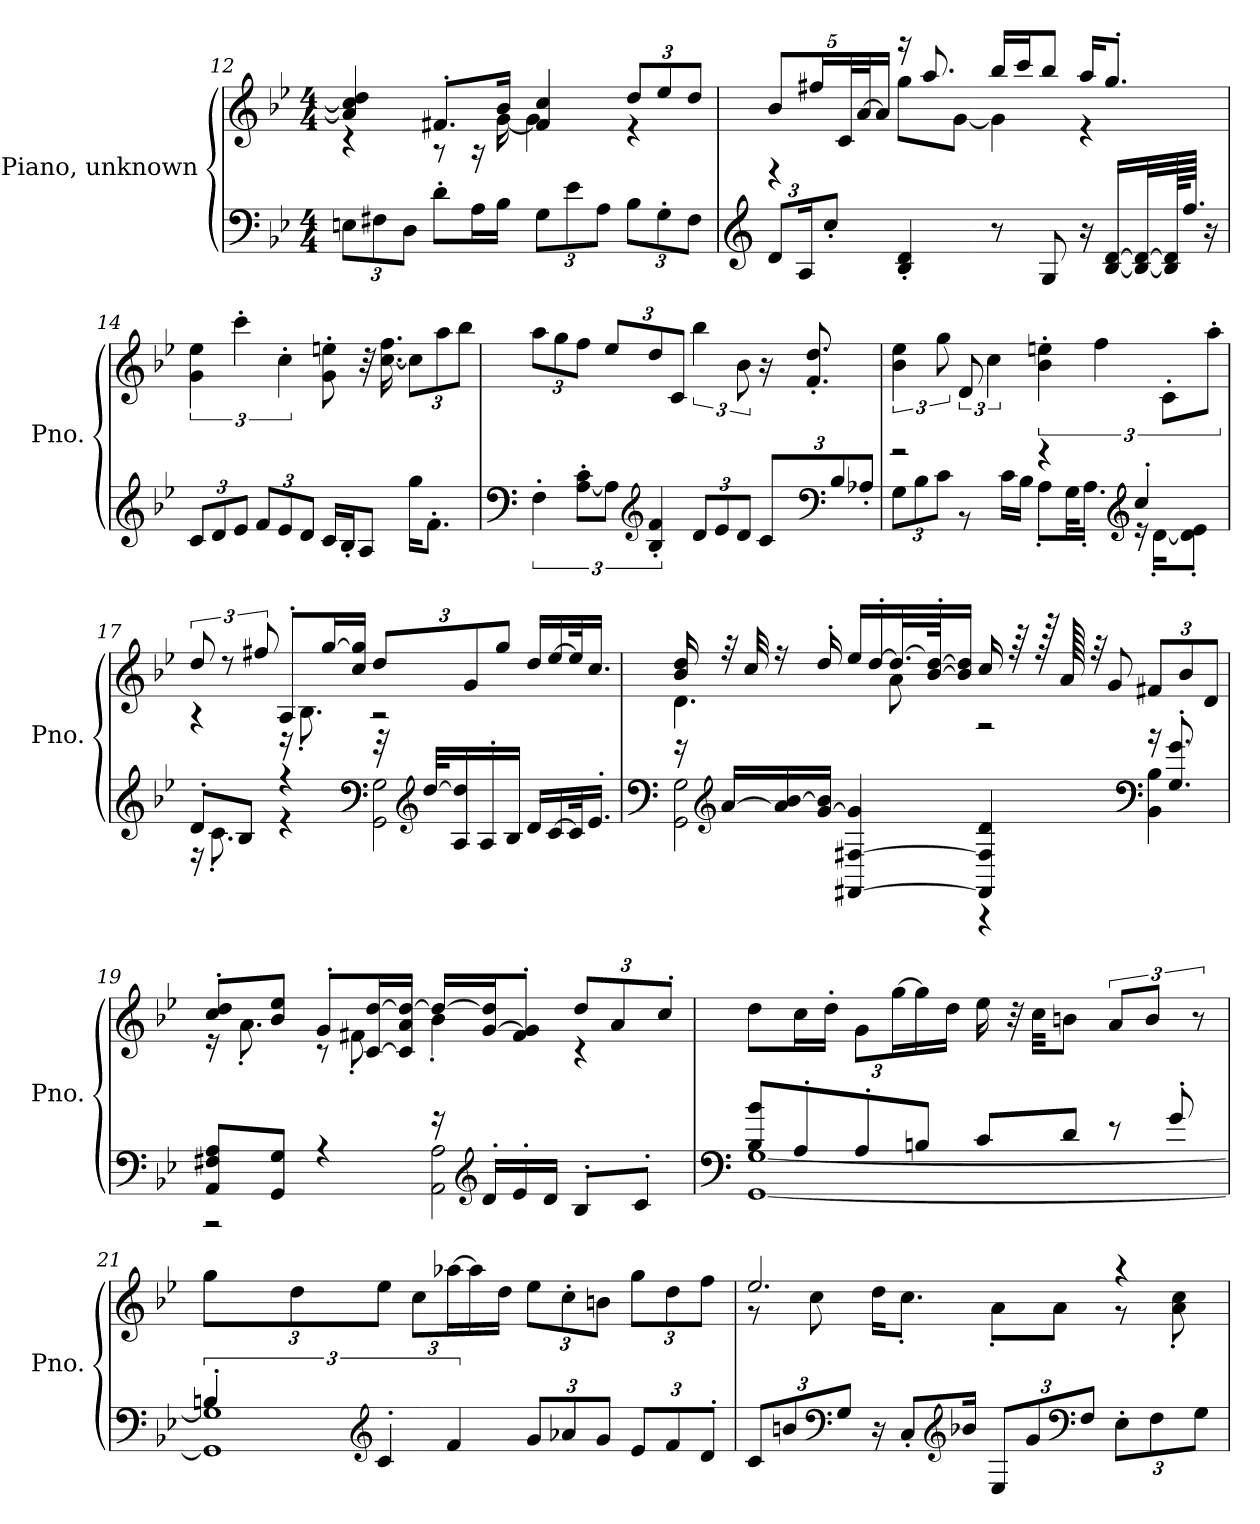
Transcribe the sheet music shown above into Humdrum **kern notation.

**kern	**kern
*part1	*part1
*staff2	*staff1
*I"Piano, unknown	*
*I'Pno.	*
*clefF4	*clefG2
*k[b-e-]	*k[b-e-]
*M4/4	*M4/4
*Xbrackettup	*
=12	=12
*	*^
12En\L	4a/] 4cc/] 4dd/	4r
12F#X\	.	.
12D\J	.	.
8d'\L	8.f#X'/L	8r
16A\L	.	16r
16B-\JJ	16b-/Jk	[16g\
12G\L	4f#/ 4cc/	4g\]
12e-\	.	.
12A\J	.	.
*	*Xbrackettup	*
12B-\L	12dd/L	4r
12G'\	12ee-/	.
12F#\J	12dd/J	.
!!LO:LB:g=z	!!
=13	=13	=13
*clefG2	*	*
12d/L	10b-/L	4r
24A/K	.	.
.	20ff#X/L	.
8cc'/J	.	.
.	40c/L	.
.	[40a/J	.
.	20a/JJ]	.
4B-/' 4d/'	16r	8gg\L
.	8.aa/	.
.	.	[8g\J
8r	16bb-/LL	4g\]
.	16ccc/J	.
8G/	8bb-/J	.
16r	16aa/KL	4r
[16B-/ [16d/LL	8.gg'/J	.
32B-/_ 32d/_L	.	.
128B-/] 128d/]KL	.	.
64.ff/JJJJ	.	.
16r	.	.
*	*v	*v
=14	=14
*	*brackettup
12c/L	6g\ 6ee-\
12d/	.
12e-/J	6ccc'\
12f/L	.
12e-/	6cc'\
12d/J	.
16c/LL	8g\' 8een\'
16B-'/J	.
8A/J	32r
.	[16.cc\ 16.ff\
*	*Xbrackettup
16gg\KL	12cc\L]
8.f'\J	.
.	12aa\
.	12bb-\J
!!LO:PB:g=z
=15	=15
*clefF4	*
*brackettup	*
6F'\	12aa\L
.	12gg\
[12A\' 12c\'L	12ff\J
12A\J]	12ee-/L
*clefG2	*
6B-/' 6f/'	12dd/
.	12c/J
*Xbrackettup	*brackettup
12d/L	6bb-\
12e-/	.
12d/J	12b-\
12c/L	16r
.	8.f/' 8.dd/'
*clefF4	*
12B-/	.
12A-X'/J	.
=16	=16
*^	*
2r	12G\L	6b-\ 6ee-\
.	12B-\	.
.	12c\J	12gg\
.	8r	12d/
.	.	6cc\
.	16c\LL	.
.	16B-\JJ	.
4r	8A'\L	6b-\' 6een\'
.	32G\KL	.
.	16.A'\JJ	.
.	.	6ff\
*clefG2	*	*
4cc'/	16r	.
.	[16d'\KL	.
.	.	12c'\L
.	8d\]' 8e-\'J	.
.	.	12aa'\J
!!LO:LB:g=z
=17	=17	=17
*	*	*^
8d'/L	16r	12dd/	4r
.	8.c'\	.	.
.	.	12r	.
8B-/J	.	.	.
.	.	12ff#X/	.
4r	4r	8A'/L	16r
.	.	.	8.B-'\
.	.	[16gg/L	.
.	.	16cc/ 16gg/]JJ	.
*clefF4	*	*	*
*	*	*Xbrackettup	*
32r	2GG\ 2G\	12dd/L	2r
*clefG2	*	*	*
[32dd/KLL	.	.	.
16A/ 16dd/]	.	.	.
.	.	12g/	.
16A'/	.	.	.
.	.	12gg/J	.
16B-/JJ	.	.	.
16d/LL	.	16dd/LL	.
[16c/	.	[16ee-/	.
32c/K]	.	32ee-/K]	.
16.e-'/JJ	.	16.cc/JJ	.
!!LO:LB:g=z	!!
=18	=18	=18	=18
*clefF4	*	*	*
16r	2GG\ 2G\	16b-/ 16dd/	4.d\
*clefG2	*	*	*
[16a/LL	.	32r	.
.	.	32cc/	.
16a/] [16b-/	.	16r	.
[16g/ 16b-/]JJ	.	16dd'/	.
[4FF#X/ [4F#X/ 4g/]	.	16ee-/LL	.
.	.	[16dd'/	.
.	.	32.dd/L_	8a\
.	.	[64b-/' 64dd/_'JK	.
.	.	16b-/] 16dd/]JJ	.
4FF#/] 4F#/] 4d/	4r	16cc/	2r
.	.	64r	.
.	.	128r	.
.	.	128a/	.
.	.	32r	.
.	.	8g/	.
*clefF4	*	*	*
16r	4BB-\ 4B-\	12f#X/L	.
8.G/' 8.g/'	.	.	.
.	.	12b-/	.
.	.	12d/J	.
!!LO:LB:g=z	!!
=19	=19	=19	=19
8AA/ 8F#X/ 8A/L	2r	8cc/' 8dd/'L	16r
.	.	.	8.a'\
8GG/ 8G/J	.	8b-/ 8ee-/J	.
4r	.	8g'/L	8r
.	.	[16c/ [16dd/L	8f#X'\
.	.	16c/] 16a/ 16dd/_JJ	.
16r	2AA\ 2A\	16dd/LL_	4b-'\
*clefG2	*	*	*
16d'/LL	.	[16g/ 16dd/]J	.
16e-'/	.	8f#/' 8g/]'J	.
16d/JJ	.	.	.
8B-'/L	.	12dd/L	4r
.	.	12a/	.
8c'/J	.	.	.
.	.	12cc'/J	.
*	*	*v	*v
=20	=20	=20
*clefF4	*	*
8B-/ 8b-/L	[1GG [1G	8dd\L
8A'/	.	16cc\L
.	.	16dd'\JJ
8A'/	.	12g\L
.	.	[24gg\L
8Bn/J	.	16gg\]
.	.	16dd\JJ
8c/L	.	16ee-\
.	.	32r
.	.	32cc\KKL
8d/J	.	8bn\J
*	*	*brackettup
8r	.	12a/L
.	.	12b/J
8g'/	.	.
.	.	12r
!!LO:LB:g=z
=21	=21	=21
*brackettup	*	*Xbrackettup
6Bn'/	1GG] 1G]	12gg\L
.	.	12dd\
*clefG2	*	*
6c'/	.	12ee-\J
.	.	12cc\L
6f/	.	[24aa-X\L
.	.	16aa-\]
.	.	16dd\JJ
*Xbrackettup	*	*
12g/L	.	12ee-\L
12a-X/	.	12cc'\
12g/J	.	12bn\J
12e-/L	.	12gg\L
12f/	.	12dd\
12d'/J	.	12ff\J
*v	*v	*
=22	=22
*	*^
12c/L	2.ee-/	8r
12bn/	.	.
.	.	8cc\
*clefF4	*	*
12G/J	.	.
16r	.	16dd\KL
8C'/L	.	8.cc'\J
*clefG2	*	*
16b-X/Jk	.	.
12E-/L	.	8a'\L
12g/	.	.
.	.	8a\J
*clefF4	*	*
12F/J	.	.
12E-'\L	4r	8r
12F\	.	.
.	.	8a\' 8cc\'
12G\J	.	.
*	*v	*v
=	=
*-	*-
